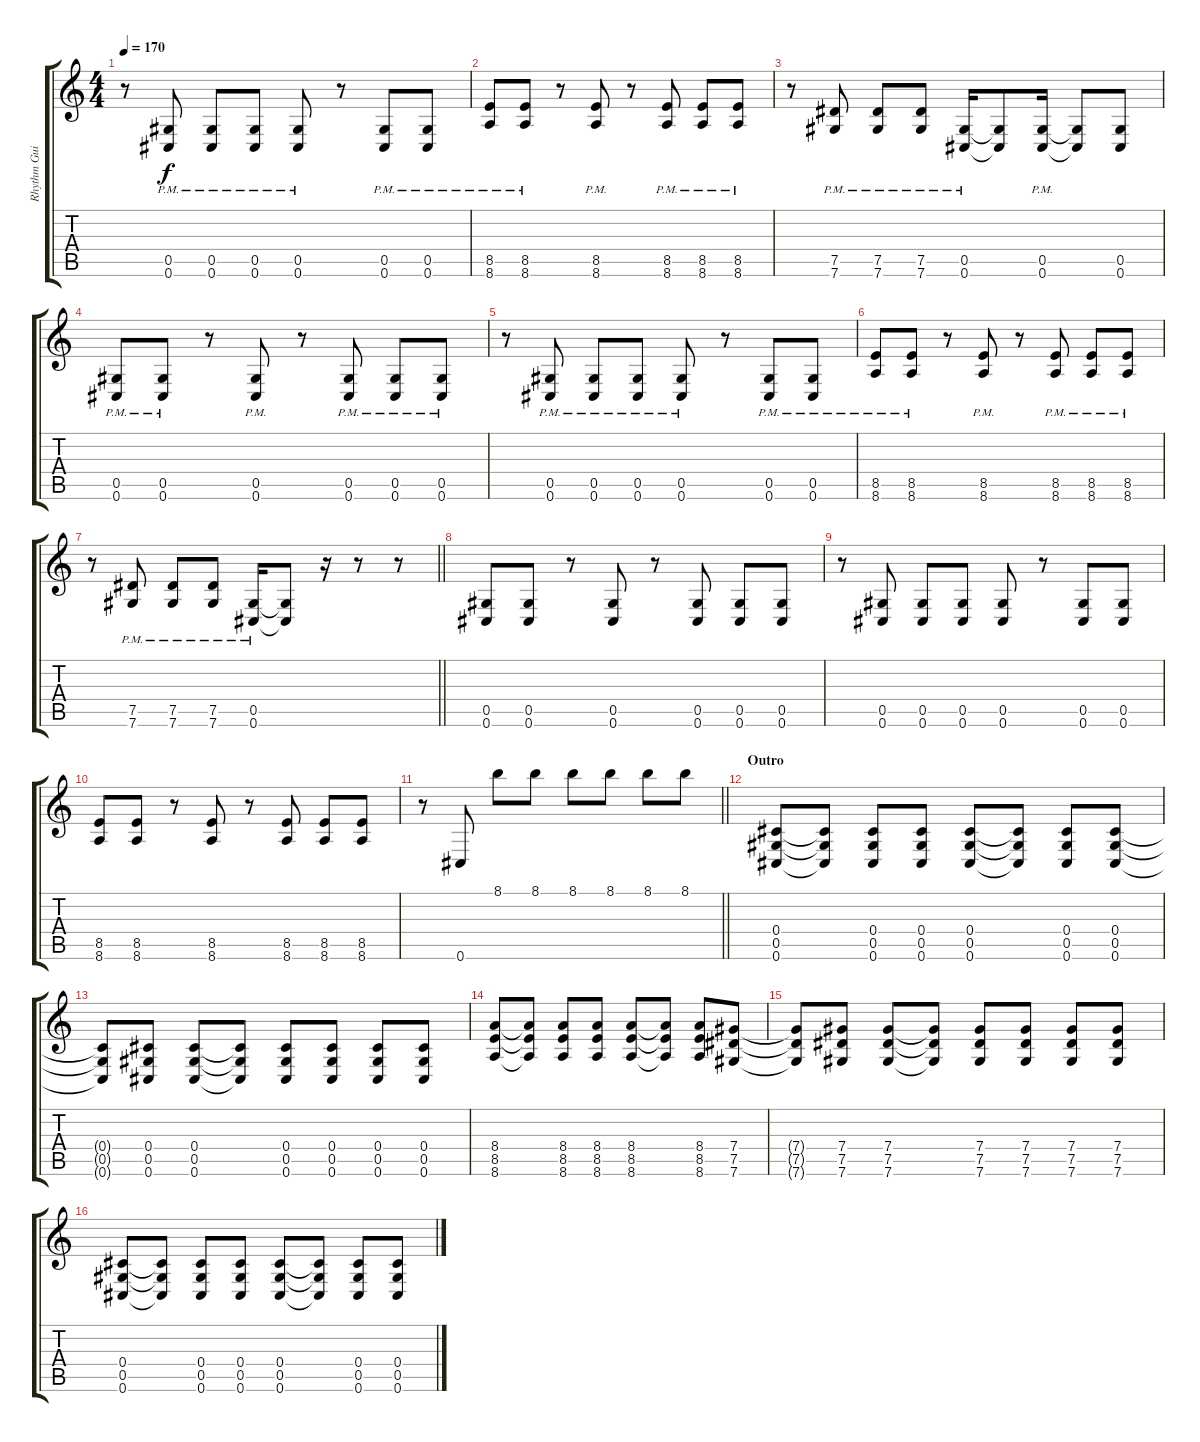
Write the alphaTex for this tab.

\track ("Rhythm Guitar" "Rhythm Gui") {instrument distortionguitar}
\staff {score tabs}
\tuning (Eb4 Bb3 Gb3 Db3 Ab2 Db2) {hide}
\ts (4 4)
\tempo 170
\clef g2
\ks c
r.8{dy f} (0.5{pm} 0.6{pm}).8 (0.5{pm} 0.6{pm}).8 (0.5{pm} 0.6{pm}).8 (0.5{pm} 0.6{pm}).8 r.8 (0.5{pm} 0.6{pm}).8 (0.5{pm} 0.6{pm}).8 |
(8.5{pm} 8.6{pm}).8 (8.5{pm} 8.6{pm}).8 r.8 (8.5{pm} 8.6{pm}).8 r.8 (8.5{pm} 8.6{pm}).8 (8.5{pm} 8.6{pm}).8 (8.5{pm} 8.6{pm}).8 |
r.8 (7.5{pm} 7.6{pm}).8 (7.5{pm} 7.6{pm}).8 (7.5{pm} 7.6{pm}).8 (0.5{pm} 0.6{pm}).16 (0.5{t} 0.6{t}).8 (0.5{pm} 0.6{pm}).16 (0.5{t} 0.6{t}).8 (0.5 0.6).8 |
(0.5{pm} 0.6{pm}).8 (0.5{pm} 0.6{pm}).8 r.8 (0.5{pm} 0.6{pm}).8 r.8 (0.5{pm} 0.6{pm}).8 (0.5{pm} 0.6{pm}).8 (0.5{pm} 0.6{pm}).8 |
r.8 (0.5{pm} 0.6{pm}).8 (0.5{pm} 0.6{pm}).8 (0.5{pm} 0.6{pm}).8 (0.5{pm} 0.6{pm}).8 r.8 (0.5{pm} 0.6{pm}).8 (0.5{pm} 0.6{pm}).8 |
(8.5{pm} 8.6{pm}).8 (8.5{pm} 8.6{pm}).8 r.8 (8.5{pm} 8.6{pm}).8 r.8 (8.5{pm} 8.6{pm}).8 (8.5{pm} 8.6{pm}).8 (8.5{pm} 8.6{pm}).8 |
\barLineRight lightlight
r.8 (7.5{pm} 7.6{pm}).8 (7.5{pm} 7.6{pm}).8 (7.5{pm} 7.6{pm}).8 (0.5{pm} 0.6{pm}).16 (0.5{t} 0.6{t}).8 r.16 r.8 r.8 |
\section ("" "")
(0.5 0.6).8 (0.5 0.6).8 r.8 (0.5 0.6).8 r.8 (0.5 0.6).8 (0.5 0.6).8 (0.5 0.6).8 |
r.8 (0.5 0.6).8 (0.5 0.6).8 (0.5 0.6).8 (0.5 0.6).8 r.8 (0.5 0.6).8 (0.5 0.6).8 |
(8.5 8.6).8 (8.5 8.6).8 r.8 (8.5 8.6).8 r.8 (8.5 8.6).8 (8.5 8.6).8 (8.5 8.6).8 |
\barLineRight lightlight
r.8 0.6.8 8.1.8 8.1.8 8.1.8 8.1.8 8.1.8 8.1.8 |
\section ("" "Outro")
(0.4 0.5 0.6).8 (0.4{t} 0.5{t} 0.6{t}).8 (0.4 0.5 0.6).8 (0.4 0.5 0.6).8 (0.4 0.5 0.6).8 (0.4{t} 0.5{t} 0.6{t}).8 (0.4 0.5 0.6).8 (0.4 0.5 0.6).8 |
(0.4{t} 0.5{t} 0.6{t}).8 (0.4 0.5 0.6).8 (0.4 0.5 0.6).8 (0.4{t} 0.5{t} 0.6{t}).8 (0.4 0.5 0.6).8 (0.4 0.5 0.6).8 (0.4 0.5 0.6).8 (0.4 0.5 0.6).8 |
(8.4 8.5 8.6).8 (8.4{t} 8.5{t} 8.6{t}).8 (8.4 8.5 8.6).8 (8.4 8.5 8.6).8 (8.4 8.5 8.6).8 (8.4{t} 8.5{t} 8.6{t}).8 (8.4 8.5 8.6).8 (7.4 7.5 7.6).8 |
(7.4{t} 7.5{t} 7.6{t}).8 (7.4 7.5 7.6).8 (7.4 7.5 7.6).8 (7.4{t} 7.5{t} 7.6{t}).8 (7.4 7.5 7.6).8 (7.4 7.5 7.6).8 (7.4 7.5 7.6).8 (7.4 7.5 7.6).8 |
(0.4 0.5 0.6).8 (0.4{t} 0.5{t} 0.6{t}).8 (0.4 0.5 0.6).8 (0.4 0.5 0.6).8 (0.4 0.5 0.6).8 (0.4{t} 0.5{t} 0.6{t}).8 (0.4 0.5 0.6).8 (0.4 0.5 0.6).8
